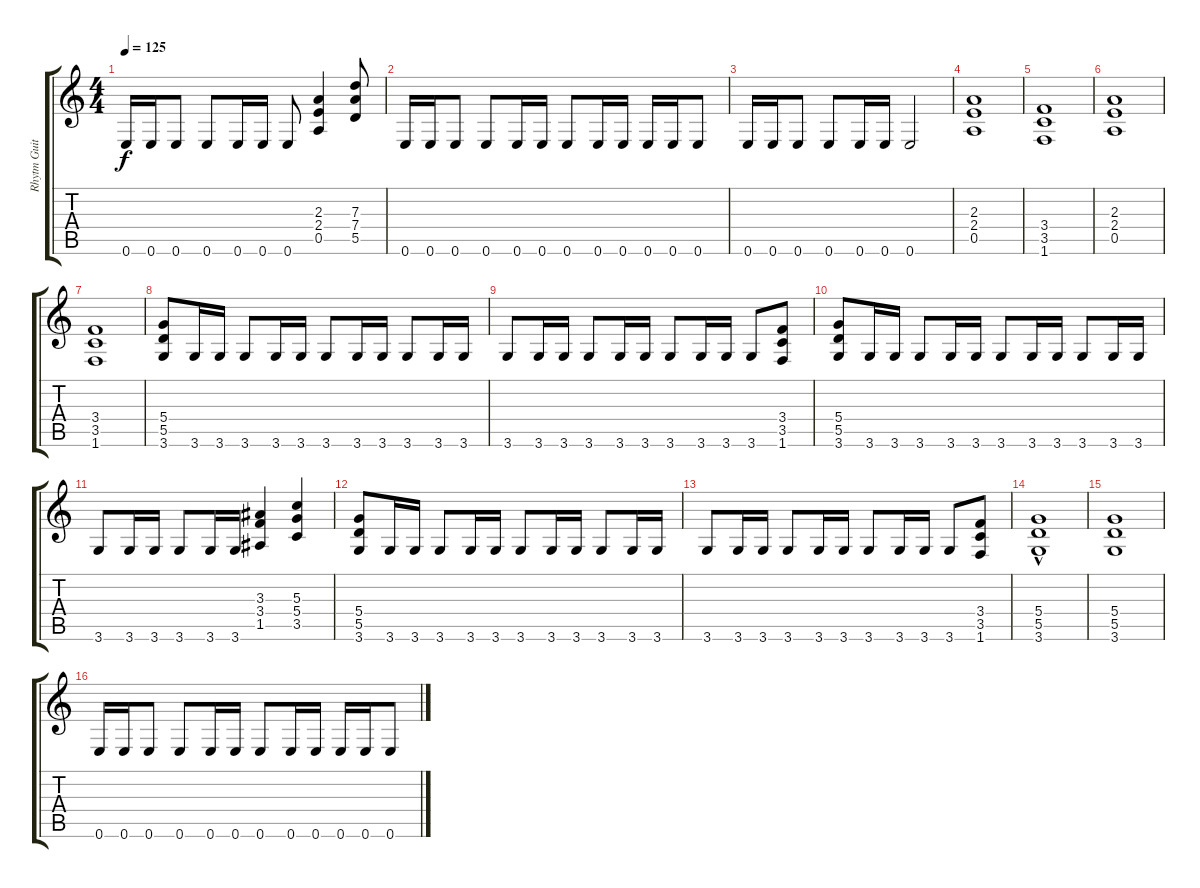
\track ("Rhytm Guitar" "Rhytm Guit") {instrument distortionguitar}
\staff {score tabs}
\tuning (E4 B3 G3 D3 A2 E2) {hide}
\ts (4 4)
\tempo 125
\clef g2
\ks c
0.6.16{dy f} 0.6.16 0.6.8 0.6.8 0.6.16 0.6.16 0.6.8 (2.3 2.4 0.5).4 (7.3 7.4 5.5).8 |
0.6.16 0.6.16 0.6.8 0.6.8 0.6.16 0.6.16 0.6.8 0.6.16 0.6.16 0.6.16 0.6.16 0.6.8 |
0.6.16 0.6.16 0.6.8 0.6.8 0.6.16 0.6.16 0.6.2 |
(2.3 2.4 0.5).1 |
(3.4 3.5 1.6).1 |
(2.3 2.4 0.5).1 |
(3.4 3.5 1.6).1 |
(5.4 5.5 3.6).8 3.6.16 3.6.16 3.6.8 3.6.16 3.6.16 3.6.8 3.6.16 3.6.16 3.6.8 3.6.16 3.6.16 |
3.6.8 3.6.16 3.6.16 3.6.8 3.6.16 3.6.16 3.6.8 3.6.16 3.6.16 3.6.8 (3.4 3.5 1.6).8 |
(5.4 5.5 3.6).8 3.6.16 3.6.16 3.6.8 3.6.16 3.6.16 3.6.8 3.6.16 3.6.16 3.6.8 3.6.16 3.6.16 |
3.6.8 3.6.16 3.6.16 3.6.8 3.6.16 3.6.16 (3.3 3.4 1.5).4 (5.3 5.4 3.5).4 |
(5.4 5.5 3.6).8 3.6.16 3.6.16 3.6.8 3.6.16 3.6.16 3.6.8 3.6.16 3.6.16 3.6.8 3.6.16 3.6.16 |
3.6.8 3.6.16 3.6.16 3.6.8 3.6.16 3.6.16 3.6.8 3.6.16 3.6.16 3.6.8 (3.4 3.5 1.6).8 |
(5.4{hac} 5.5{hac} 3.6{hac}).1 |
(5.4 5.5 3.6).1 |
0.6.16 0.6.16 0.6.8 0.6.8 0.6.16 0.6.16 0.6.8 0.6.16 0.6.16 0.6.16 0.6.16 0.6.8
